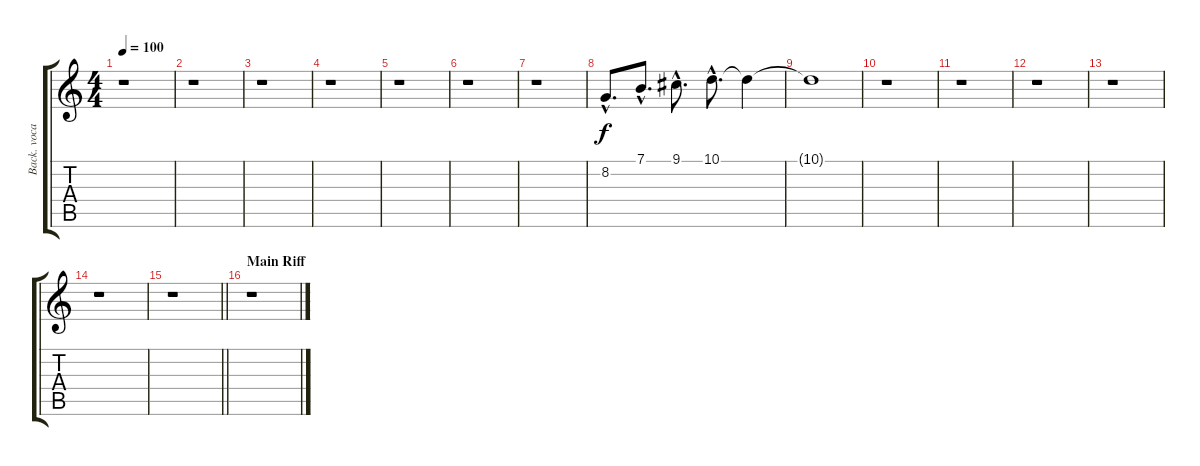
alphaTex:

\track ("Back. vocals (left)" "Back. voca") {instrument synthvoice}
\staff {score tabs}
\tuning (E4 B3 G3 D3 A2 E2) {hide}
\ts (4 4)
\tempo 100
\clef g2
\ks c
r.1{dy f} |
r.1 |
r.1 |
r.1 |
r.1 |
r.1 |
r.1 |
8.2{hac}.8{d volume 13} 7.1{hac}.8{d} 9.1{hac}.8{d} 10.1{hac}.8{d} 10.1{t}.4 |
10.1{t}.1 |
r.1 |
r.1 |
r.1 |
r.1 |
r.1 |
\barLineRight lightlight
r.1 |
\section ("" "Main Riff")
r.1
